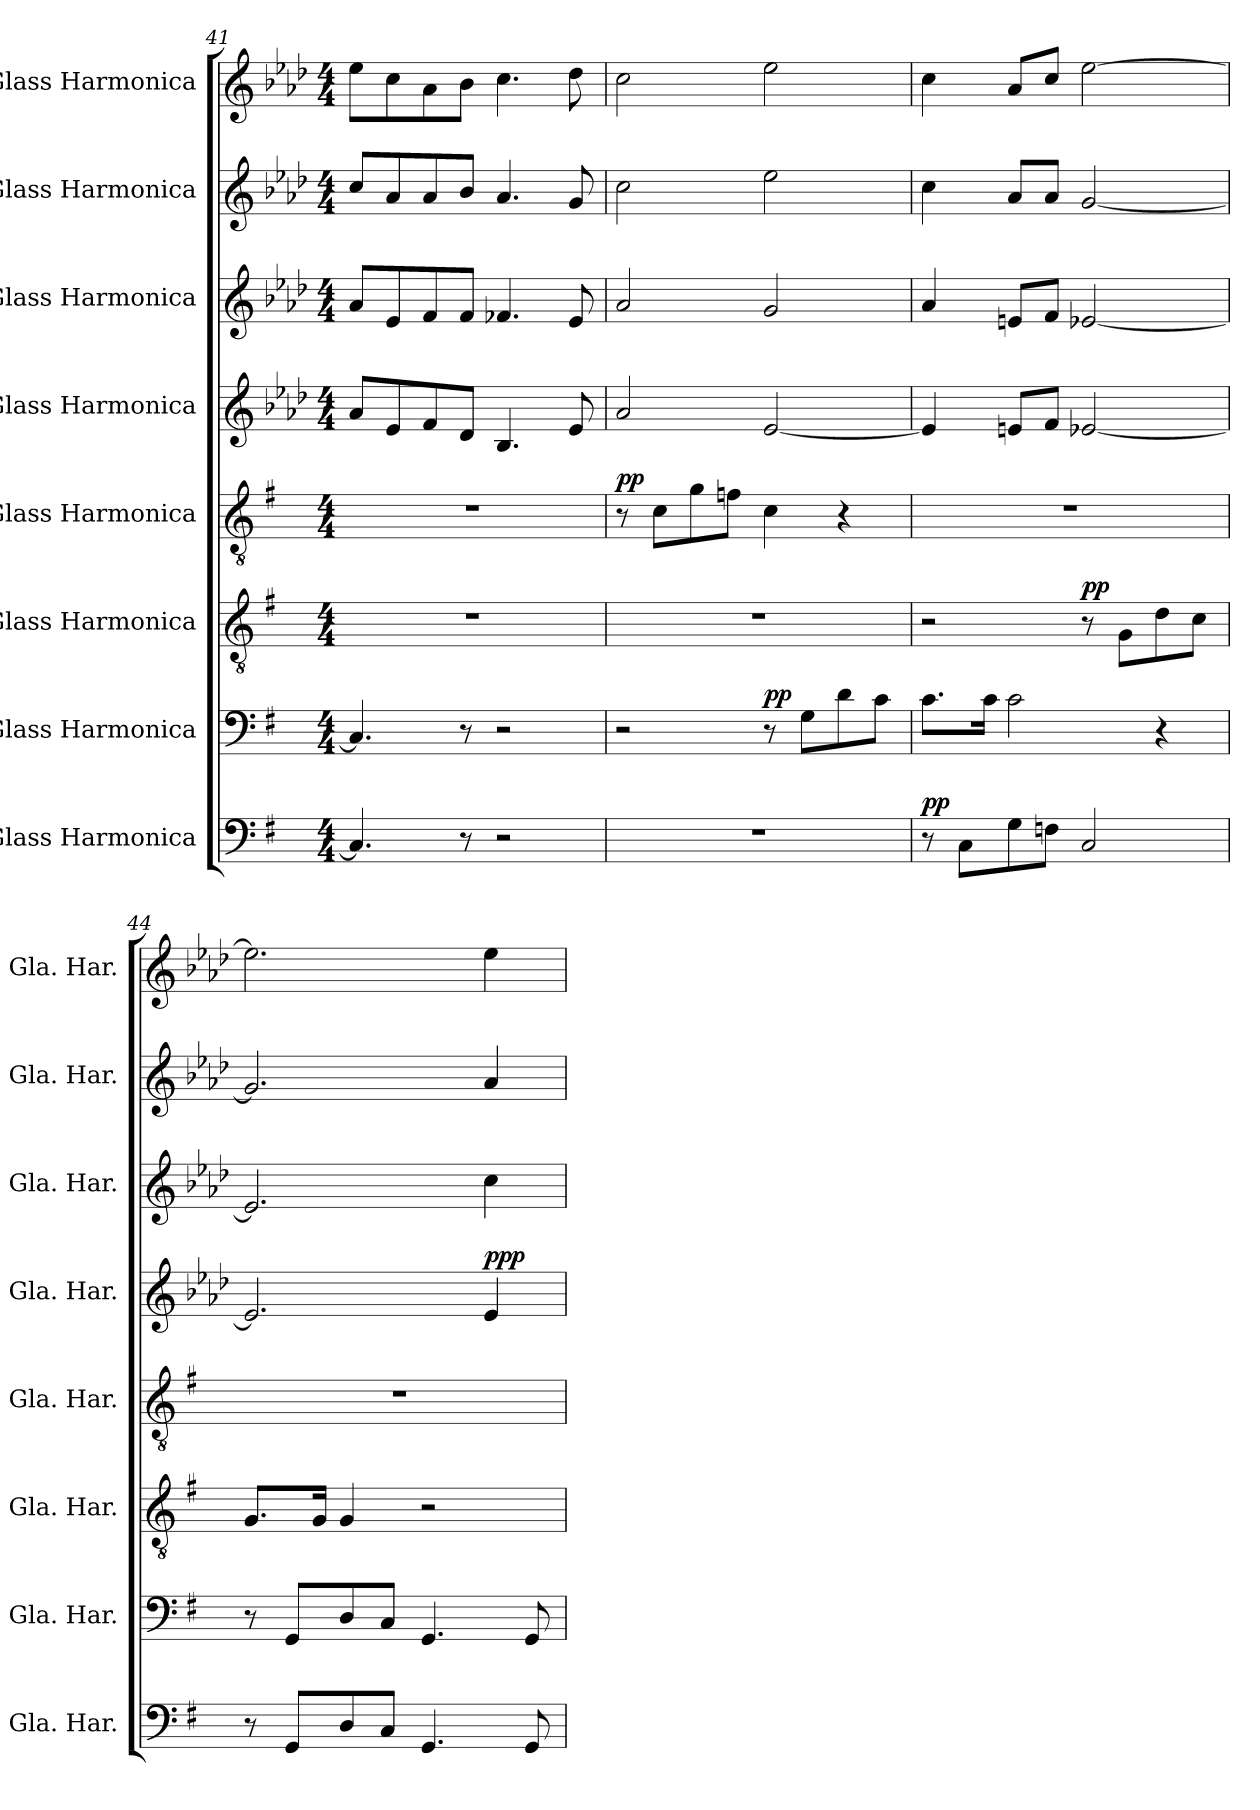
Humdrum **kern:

**kern	**dynam	**kern	**dynam	**kern	**dynam	**kern	**dynam	**kern	**dynam	**kern	**kern	**kern
*part8	*part8	*part7	*part7	*part6	*part6	*part5	*part5	*part4	*part4	*part3	*part2	*part1
*staff8	*staff8	*staff7	*staff7	*staff6	*staff6	*staff5	*staff5	*staff4	*staff4	*staff3	*staff2	*staff1
*I"Glass Harmonica	*	*I"Glass Harmonica	*	*I"Glass Harmonica	*	*I"Glass Harmonica	*	*I"Glass Harmonica	*	*I"Glass Harmonica	*I"Glass Harmonica	*I"Glass Harmonica
*I'Gla. Har.	*	*I'Gla. Har.	*	*I'Gla. Har.	*	*I'Gla. Har.	*	*I'Gla. Har.	*	*I'Gla. Har.	*I'Gla. Har.	*I'Gla. Har.
*clefF4	*	*clefF4	*	*clefGv2	*	*clefGv2	*	*clefG2	*	*clefG2	*clefG2	*clefG2
*k[f#]	*	*k[f#]	*	*k[f#]	*	*k[f#]	*	*k[b-e-a-d-]	*	*k[b-e-a-d-]	*k[b-e-a-d-]	*k[b-e-a-d-]
*G:	*	*G:	*	*G:	*	*G:	*	*A-:	*	*A-:	*A-:	*A-:
*M4/4	*	*M4/4	*	*M4/4	*	*M4/4	*	*M4/4	*	*M4/4	*M4/4	*M4/4
=41	=41	=41	=41	=41	=41	=41	=41	=41	=41	=41	=41	=41
4.C/]	.	4.C/]	.	1r	.	1r	.	8a-/L	.	8a-/L	8cc/L	8ee-\L
.	.	.	.	.	.	.	.	8e-/	.	8e-/	8a-/	8cc\
.	.	.	.	.	.	.	.	8f/	.	8f/	8a-/	8a-\
8r	.	8r	.	.	.	.	.	8d-/J	.	8f/J	8b-/J	8b-\J
2r	.	2r	.	.	.	.	.	4.B-/	.	4.f-X/	4.a-/	4.cc\
.	.	.	.	.	.	.	.	8e-/	.	8e-/	8g/	8dd-\
=42	=42	=42	=42	=42	=42	=42	=42	=42	=42	=42	=42	=42
!	!	!	!	!	!	!	!LO:DY:a	!	!	!	!	!
1r	.	2r	.	1r	.	8r	pp	2a-/	.	2a-/	2cc\	2cc\
.	.	.	.	.	.	8c\L	.	.	.	.	.	.
.	.	.	.	.	.	8g\	.	.	.	.	.	.
.	.	.	.	.	.	8fn\J	.	.	.	.	.	.
!	!	!	!LO:DY:a	!	!	!	!	!	!	!	!	!
.	.	8r	pp	.	.	4c\	.	[2e-/	.	2g/	2ee-\	2ee-\
.	.	8G\L	.	.	.	.	.	.	.	.	.	.
.	.	8d\	.	.	.	4r	.	.	.	.	.	.
.	.	8c\J	.	.	.	.	.	.	.	.	.	.
=43	=43	=43	=43	=43	=43	=43	=43	=43	=43	=43	=43	=43
!	!LO:DY:a	!	!	!	!	!	!	!	!	!	!	!
8r	pp	8.c\L	.	2r	.	1r	.	4e-/]	.	4a-/	4cc\	4cc\
8C\L	.	.	.	.	.	.	.	.	.	.	.	.
.	.	16c\Jk	.	.	.	.	.	.	.	.	.	.
8G\	.	2c\	.	.	.	.	.	8en/L	.	8en/L	8a-/L	8a-/L
8Fn\J	.	.	.	.	.	.	.	8f/J	.	8f/J	8a-/J	8cc/J
!	!	!	!	!	!LO:DY:a	!	!	!	!	!	!	!
2C/	.	.	.	8r	pp	.	.	[2e-X/	.	[2e-X/	[2g/	[2ee-\
.	.	.	.	8G\L	.	.	.	.	.	.	.	.
.	.	4r	.	8d\	.	.	.	.	.	.	.	.
.	.	.	.	8c\J	.	.	.	.	.	.	.	.
!!LO:PB:g=z
=44	=44	=44	=44	=44	=44	=44	=44	=44	=44	=44	=44	=44
8r	.	8r	.	8.G/L	.	1r	.	2.e-/]	.	2.e-/]	2.g/]	2.ee-\]
8GG/L	.	8GG/L	.	.	.	.	.	.	.	.	.	.
.	.	.	.	16G/Jk	.	.	.	.	.	.	.	.
8D/	.	8D/	.	4G/	.	.	.	.	.	.	.	.
8C/J	.	8C/J	.	.	.	.	.	.	.	.	.	.
4.GG/	.	4.GG/	.	2r	.	.	.	.	.	.	.	.
!	!	!	!	!	!	!	!	!	!LO:DY:a	!	!	!
.	.	.	.	.	.	.	.	4e-/	ppp	4cc\	4a-/	4ee-\
8GG/	.	8GG/	.	.	.	.	.	.	.	.	.	.
=	=	=	=	=	=	=	=	=	=	=	=	=
*-	*-	*-	*-	*-	*-	*-	*-	*-	*-	*-	*-	*-
